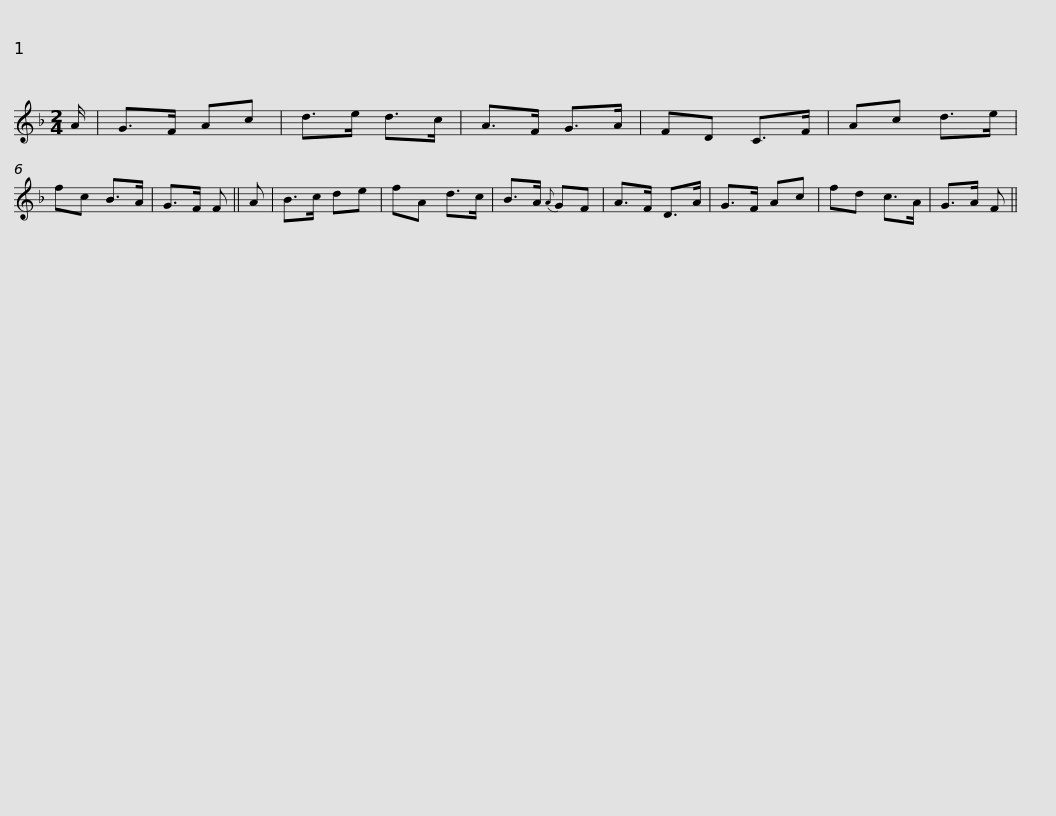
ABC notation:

X:1
L:1/8
M:2/4
I:linebreak $
K:F
V:1 treble
V:1
 A/ | G>F Ac | d>e d>c | A>F G>A | FD C>F | %5
 Ac d>e | fc B>A | G>F F || A | B>c de |$ %10
 fA d>c | B>A{A} GF | A>F D>A | G>F Ac | fd c>A | %15
 G>A F || %16
